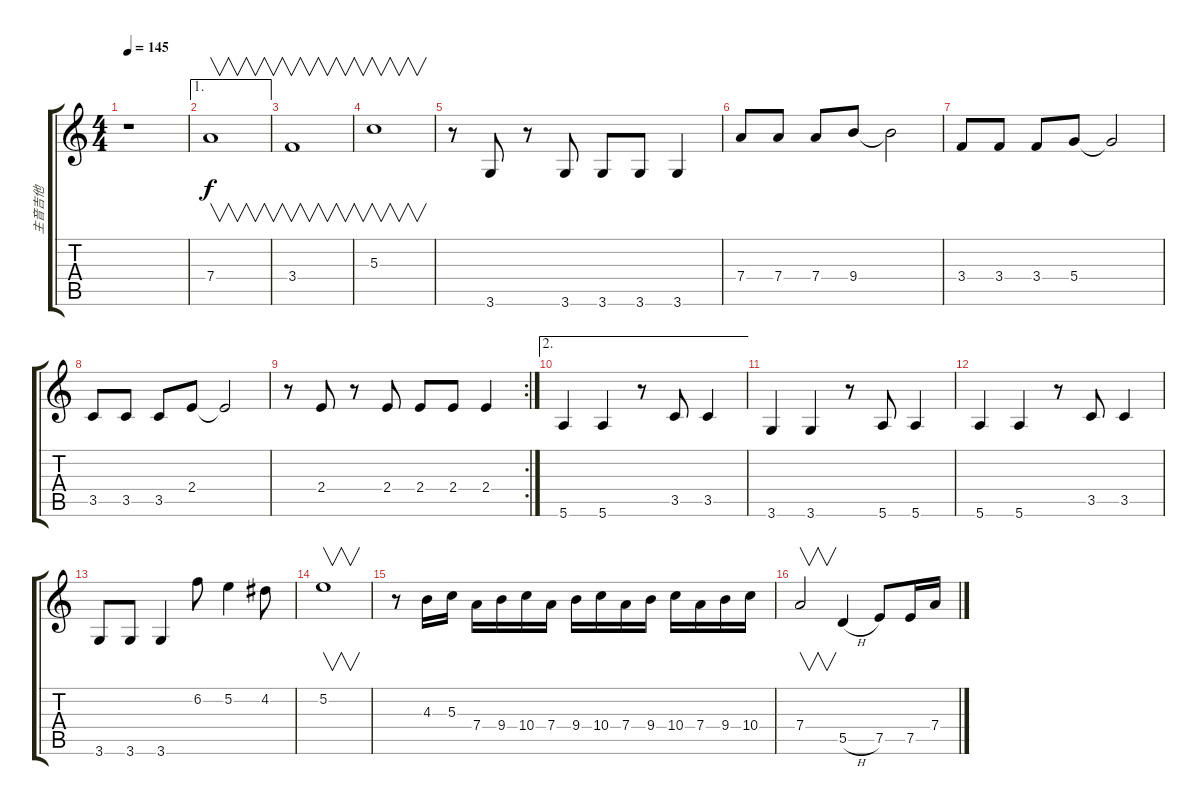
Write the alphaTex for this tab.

\track ("主音吉他" "主音吉他") {instrument distortionguitar}
\staff {score tabs}
\tuning (E4 B3 G3 D3 A2 E2) {hide}
\ts (4 4)
\tempo 145
\clef g2
\ks c
r.1{dy f} |
\ae 1
7.4.1{v} |
3.4.1{v} |
5.3.1{v} |
r.8 3.6.8 r.8 3.6.8 3.6.8 3.6.8 3.6.4 |
7.4.8 7.4.8 7.4.8 9.4.8 9.4{t}.2 |
3.4.8 3.4.8 3.4.8 5.4.8 5.4{t}.2 |
3.5.8 3.5.8 3.5.8 2.4.8 2.4{t}.2 |
\rc 2
r.8 2.4.8 r.8 2.4.8 2.4.8 2.4.8 2.4.4 |
\ae 2
5.6.4 5.6.4 r.8 3.5.8 3.5.4 |
3.6.4 3.6.4 r.8 5.6.8 5.6.4 |
5.6.4 5.6.4 r.8 3.5.8 3.5.4 |
3.6.8 3.6.8 3.6.4 6.2.8 5.2.4 4.2.8 |
5.2.1{v} |
r.8 4.3.16 5.3.16 7.4.16 9.4.16 10.4.16 7.4.16 9.4.16 10.4.16 7.4.16 9.4.16 10.4.16 7.4.16 9.4.16 10.4.16 |
7.4.2{v} 5.5{h}.4 7.5.8 7.5.16 7.4.16
